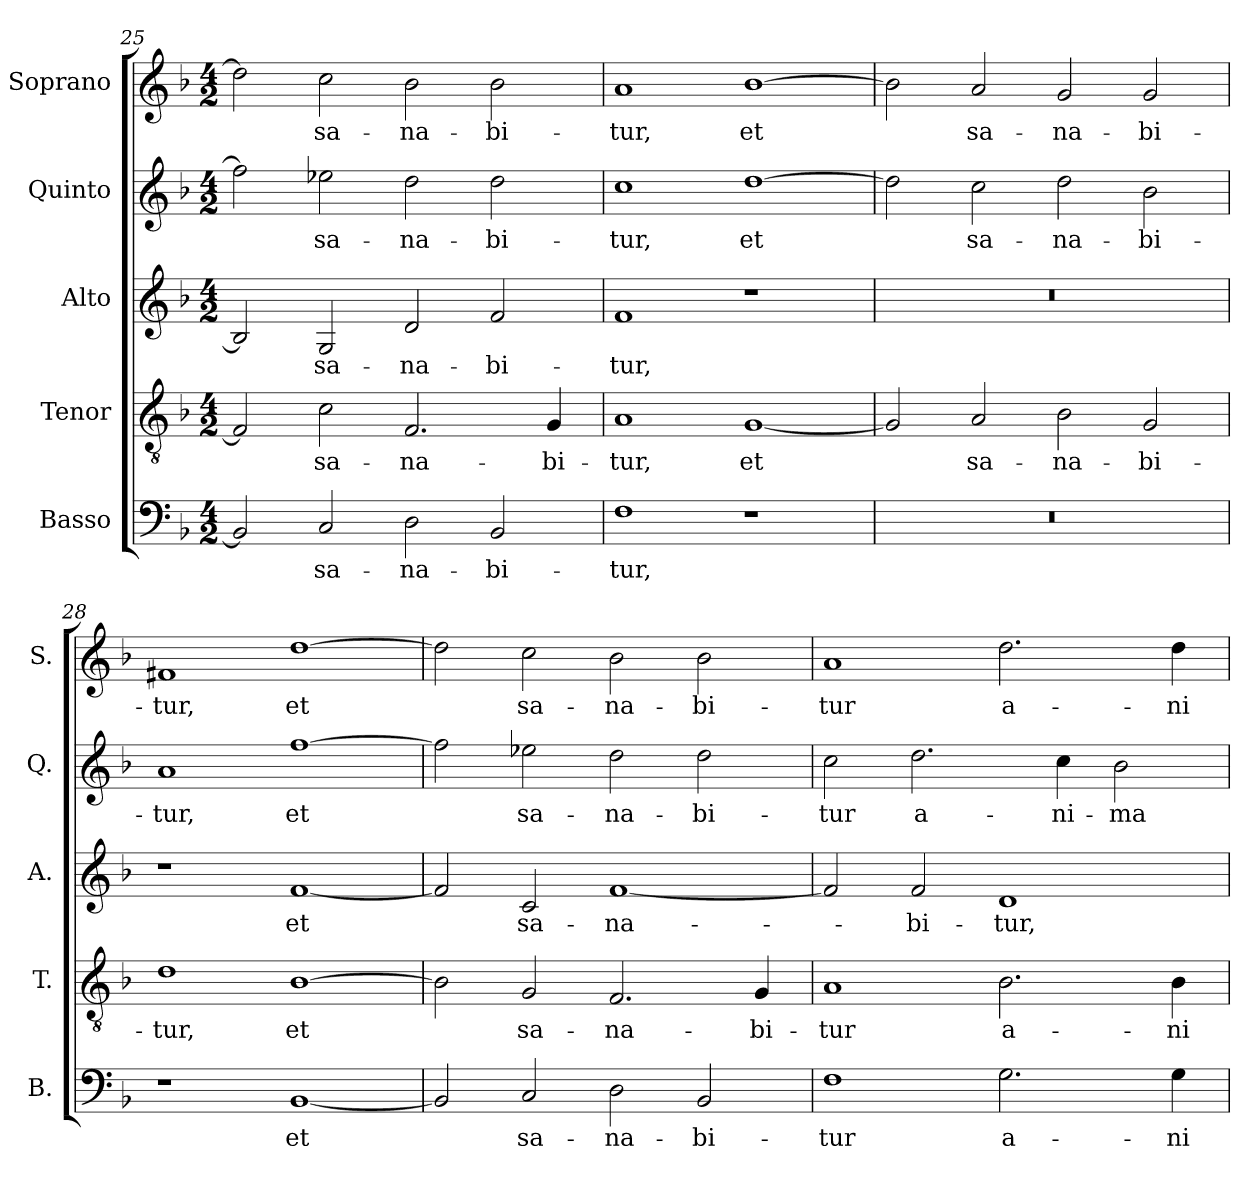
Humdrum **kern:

**kern	**text	**kern	**text	**kern	**text	**kern	**text	**kern	**text
*part5	*part5	*part4	*part4	*part3	*part3	*part2	*part2	*part1	*part1
*staff5	*staff5	*staff4	*staff4	*staff3	*staff3	*staff2	*staff2	*staff1	*staff1
*I"Basso	*	*I"Tenor	*	*I"Alto	*	*I"Quinto	*	*I"Soprano	*
*I'B.	*	*I'T.	*	*I'A.	*	*I'Q.	*	*I'S.	*
*clefF4	*	*clefGv2	*	*clefG2	*	*clefG2	*	*clefG2	*
*	*	*ITrd7c12	*	*	*	*	*	*	*
*k[b-]	*	*k[b-]	*	*k[b-]	*	*k[b-]	*	*k[b-]	*
*F:	*	*F:	*	*F:	*	*F:	*	*F:	*
*M4/2	*	*M4/2	*	*M4/2	*	*M4/2	*	*M4/2	*
=25	=25	=25	=25	=25	=25	=25	=25	=25	=25
2BB-i/]	.	2FFi/]	.	2B-i/]	.	2ffi\]	.	2ddi\]	.
!	!LO:LY:b:color=#000000	!	!	!	!	!	!	!	!
!	!	!	!LO:LY:b:color=#000000	!	!	!	!	!	!
!	!	!	!	!	!LO:LY:b:color=#000000	!	!	!	!
!	!	!	!	!	!	!	!LO:LY:b:color=#000000	!	!
!	!	!	!	!	!	!	!	!	!LO:LY:b:color=#000000
2Ci/	sa-	2Ci\	sa-	2Gi/	sa-	2ee-Xi\	sa-	2cci\	sa-
!	!LO:LY:b:color=#000000	!	!	!	!	!	!	!	!
!	!	!	!LO:LY:b:color=#000000	!	!	!	!	!	!
!	!	!	!	!	!LO:LY:b:color=#000000	!	!	!	!
!	!	!	!	!	!	!	!LO:LY:b:color=#000000	!	!
!	!	!	!	!	!	!	!	!	!LO:LY:b:color=#000000
2Di\	-na-	2.FFi/	-na-	2di/	-na-	2ddi\	-na-	2b-i\	-na-
!	!LO:LY:b:color=#000000	!	!	!	!	!	!	!	!
!	!	!	!	!	!LO:LY:b:color=#000000	!	!	!	!
!	!	!	!	!	!	!	!LO:LY:b:color=#000000	!	!
!	!	!	!	!	!	!	!	!	!LO:LY:b:color=#000000
2BB-i/	-bi-	.	.	2fi/	-bi-	2ddi\	-bi-	2b-i\	-bi-
!	!	!	!LO:LY:b:color=#000000	!	!	!	!	!	!
.	.	4GGi/	-bi-	.	.	.	.	.	.
!!LO:LB:g=z
=26	=26	=26	=26	=26	=26	=26	=26	=26	=26
!	!LO:LY:b:color=#000000	!	!	!	!	!	!	!	!
!	!	!	!LO:LY:b:color=#000000	!	!	!	!	!	!
!	!	!	!	!	!LO:LY:b:color=#000000	!	!	!	!
!	!	!	!	!	!	!	!LO:LY:b:color=#000000	!	!
!	!	!	!	!	!	!	!	!	!LO:LY:b:color=#000000
1Fi	-tur,	1AAi	-tur,	1fi	-tur,	1cci	-tur,	1ai	-tur,
!	!	!	!LO:LY:b:color=#000000	!	!	!	!	!	!
!	!	!	!	!	!	!	!LO:LY:b:color=#000000	!	!
!	!	!	!	!	!	!	!	!	!LO:LY:b:color=#000000
1r	.	[1GGi	et	1r	.	[1ddi	et	[1b-i	et
=27	=27	=27	=27	=27	=27	=27	=27	=27	=27
!LO:N:vis=1	!	!	!	!LO:N:vis=1	!	!	!	!	!
0r	.	2GGi/]	.	0r	.	2ddi\]	.	2b-i\]	.
!	!	!	!LO:LY:b:color=#000000	!	!	!	!	!	!
!	!	!	!	!	!	!	!LO:LY:b:color=#000000	!	!
!	!	!	!	!	!	!	!	!	!LO:LY:b:color=#000000
.	.	2AAi/	sa-	.	.	2cci\	sa-	2ai/	sa-
!	!	!	!LO:LY:b:color=#000000	!	!	!	!	!	!
!	!	!	!	!	!	!	!LO:LY:b:color=#000000	!	!
!	!	!	!	!	!	!	!	!	!LO:LY:b:color=#000000
.	.	2BB-i\	-na-	.	.	2ddi\	-na-	2gi/	-na-
!	!	!	!LO:LY:b:color=#000000	!	!	!	!	!	!
!	!	!	!	!	!	!	!LO:LY:b:color=#000000	!	!
!	!	!	!	!	!	!	!	!	!LO:LY:b:color=#000000
.	.	2GGi/	-bi-	.	.	2b-i\	-bi-	2gi/	-bi-
=28	=28	=28	=28	=28	=28	=28	=28	=28	=28
!	!	!	!LO:LY:b:color=#000000	!	!	!	!	!	!
!	!	!	!	!	!	!	!LO:LY:b:color=#000000	!	!
!	!	!	!	!	!	!	!	!	!LO:LY:b:color=#000000
1r	.	1Di	-tur,	1r	.	1ai	-tur,	1f#Xi	-tur,
!	!LO:LY:b:color=#000000	!	!	!	!	!	!	!	!
!	!	!	!LO:LY:b:color=#000000	!	!	!	!	!	!
!	!	!	!	!	!LO:LY:b:color=#000000	!	!	!	!
!	!	!	!	!	!	!	!LO:LY:b:color=#000000	!	!
!	!	!	!	!	!	!	!	!	!LO:LY:b:color=#000000
[1BB-i	et	[1BB-i	et	[1fi	et	[1ffi	et	[1ddi	et
=29	=29	=29	=29	=29	=29	=29	=29	=29	=29
2BB-i/]	.	2BB-i\]	.	2fi/]	.	2ffi\]	.	2ddi\]	.
!	!LO:LY:b:color=#000000	!	!	!	!	!	!	!	!
!	!	!	!LO:LY:b:color=#000000	!	!	!	!	!	!
!	!	!	!	!	!LO:LY:b:color=#000000	!	!	!	!
!	!	!	!	!	!	!	!LO:LY:b:color=#000000	!	!
!	!	!	!	!	!	!	!	!	!LO:LY:b:color=#000000
2Ci/	sa-	2GGi/	sa-	2ci/	sa-	2ee-Xi\	sa-	2cci\	sa-
!	!LO:LY:b:color=#000000	!	!	!	!	!	!	!	!
!	!	!	!LO:LY:b:color=#000000	!	!	!	!	!	!
!	!	!	!	!	!LO:LY:b:color=#000000	!	!	!	!
!	!	!	!	!	!	!	!LO:LY:b:color=#000000	!	!
!	!	!	!	!	!	!	!	!	!LO:LY:b:color=#000000
2Di\	-na-	2.FFi/	-na-	[1fi	-na-	2ddi\	-na-	2b-i\	-na-
!	!LO:LY:b:color=#000000	!	!	!	!	!	!	!	!
!	!	!	!	!	!	!	!LO:LY:b:color=#000000	!	!
!	!	!	!	!	!	!	!	!	!LO:LY:b:color=#000000
2BB-i/	-bi-	.	.	.	.	2ddi\	-bi-	2b-i\	-bi-
!	!	!	!LO:LY:b:color=#000000	!	!	!	!	!	!
.	.	4GGi/	-bi-	.	.	.	.	.	.
=30	=30	=30	=30	=30	=30	=30	=30	=30	=30
!	!LO:LY:b:color=#000000	!	!	!	!	!	!	!	!
!	!	!	!LO:LY:b:color=#000000	!	!	!	!	!	!
!	!	!	!	!	!	!	!LO:LY:b:color=#000000	!	!
!	!	!	!	!	!	!	!	!	!LO:LY:b:color=#000000
1Fi	-tur	1AAi	-tur	2fi/]	.	2cci\	-tur	1ai	-tur
!	!	!	!	!	!LO:LY:b:color=#000000	!	!	!	!
!	!	!	!	!	!	!	!LO:LY:b:color=#000000	!	!
.	.	.	.	2fi/	-bi-	2.ddi\	a-	.	.
!	!LO:LY:b:color=#000000	!	!	!	!	!	!	!	!
!	!	!	!LO:LY:b:color=#000000	!	!	!	!	!	!
!	!	!	!	!	!LO:LY:b:color=#000000	!	!	!	!
!	!	!	!	!	!	!	!	!	!LO:LY:b:color=#000000
2.Gi\	a-	2.BB-i\	a-	1di	-tur,	.	.	2.ddi\	a-
!	!	!	!	!	!	!	!LO:LY:b:color=#000000	!	!
.	.	.	.	.	.	4cci\	-ni-	.	.
!	!	!	!	!	!	!	!LO:LY:b:color=#000000	!	!
.	.	.	.	.	.	2b-i\	-ma	.	.
!	!LO:LY:b:color=#000000	!	!	!	!	!	!	!	!
!	!	!	!LO:LY:b:color=#000000	!	!	!	!	!	!
!	!	!	!	!	!	!	!	!	!LO:LY:b:color=#000000
4Gi\	-ni-	4BB-i\	-ni-	.	.	.	.	4ddi\	-ni-
=	=	=	=	=	=	=	=	=	=
*-	*-	*-	*-	*-	*-	*-	*-	*-	*-
